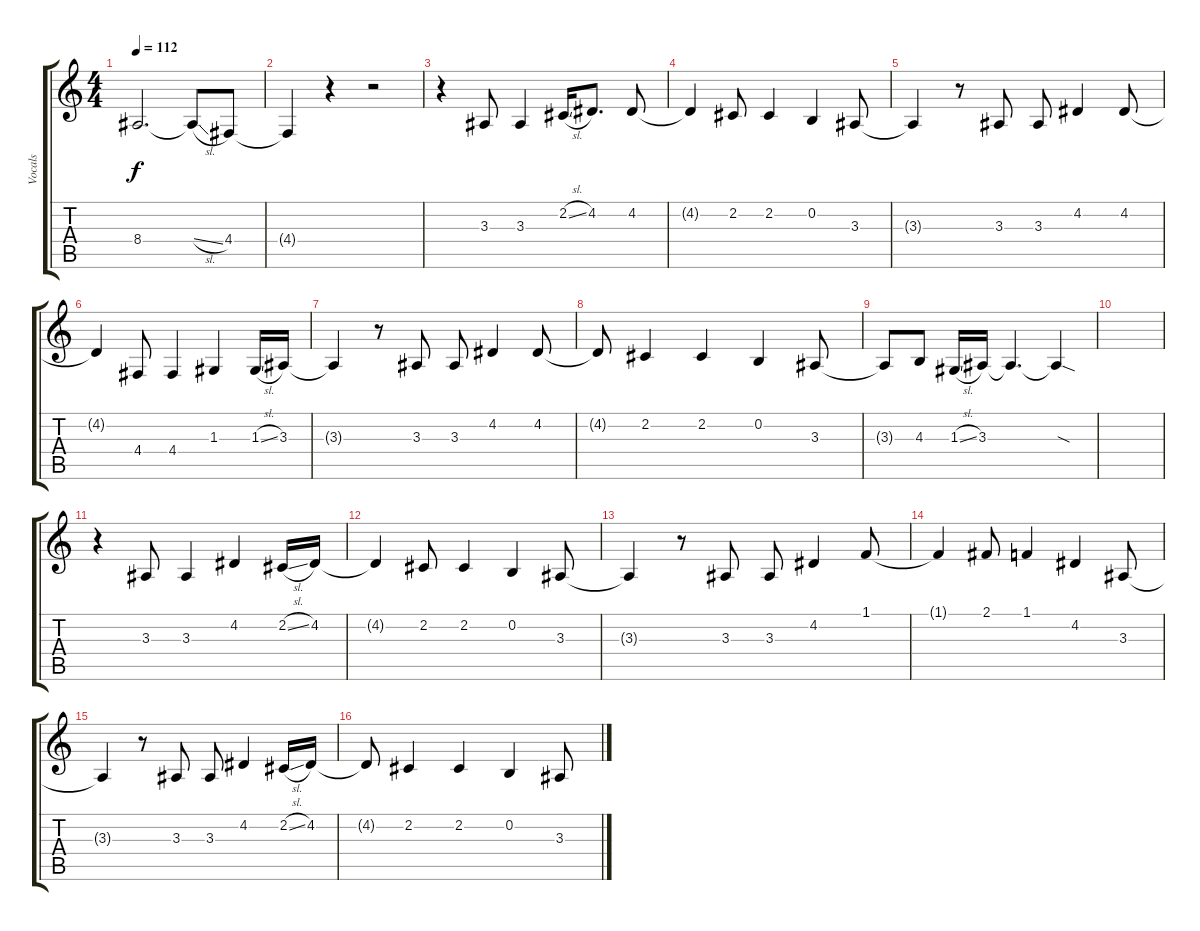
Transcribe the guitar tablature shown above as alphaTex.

\track ("Vocals" "Vocals") {instrument violin}
\staff {score tabs}
\tuning (E4 B3 G3 D3 A2 E2) {hide}
\ts (4 4)
\tempo 112
\clef g2
\ks c
8.4.2{d dy f} 8.4{sl t}.8 4.4.8 |
4.4{t}.4 r.4 r.2 |
r.4{volume 7} 3.3.8 3.3.4 2.2{sl}.16 4.2.8{d} 4.2.8 |
4.2{t}.4 2.2.8 2.2.4 0.2.4 3.3.8 |
3.3{t}.4 r.8 3.3.8 3.3.8 4.2.4 4.2.8 |
4.2{t}.4 4.4.8 4.4.4 1.3.4 1.3{sl}.16 3.3.16 |
3.3{t}.4 r.8 3.3.8 3.3.8 4.2.4 4.2.8 |
4.2{t}.8 2.2.4 2.2.4 0.2.4 3.3.8 |
3.3{t}.8 4.3.8 1.3{sl}.16 3.3.16 3.3{t}.4{d} 3.3{sod t}.4{volume 0} |
|
r.4{volume 8} 3.3.8 3.3.4 4.2.4 2.2{sl}.16 4.2.16 |
4.2{t}.4 2.2.8 2.2.4 0.2.4 3.3.8 |
3.3{t}.4 r.8 3.3.8 3.3.8 4.2.4 1.1.8 |
1.1{t}.4 2.1.8 1.1.4 4.2.4 3.3.8 |
3.3{t}.4 r.8 3.3.8 3.3.8 4.2.4 2.2{sl}.16 4.2.16 |
4.2{t}.8 2.2.4 2.2.4 0.2.4 3.3.8
